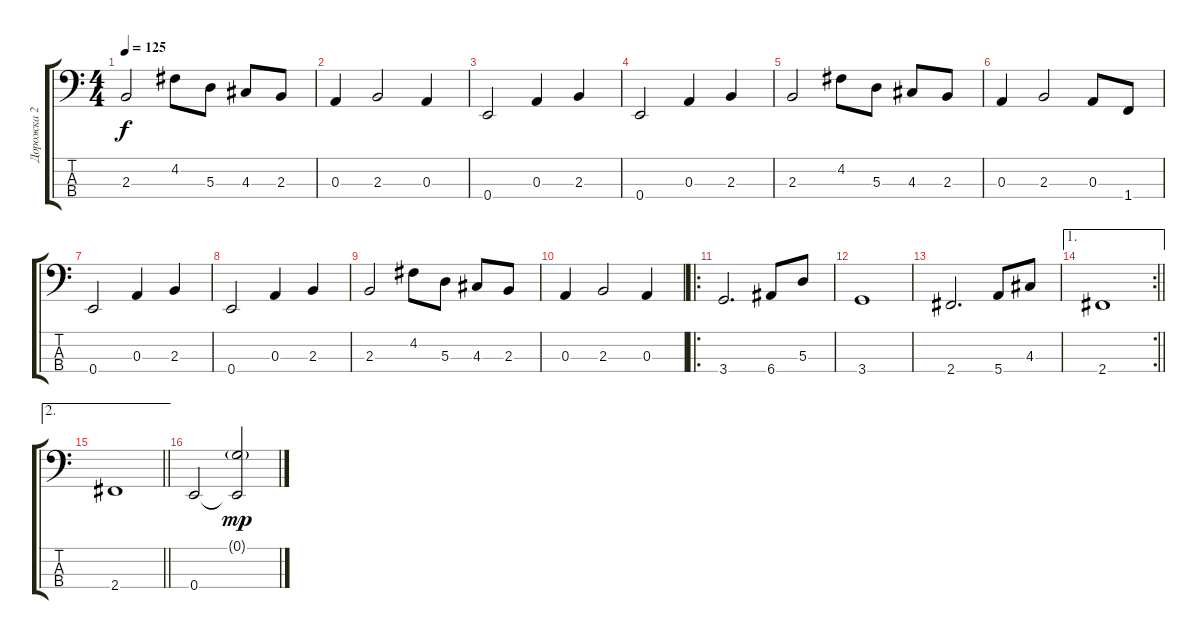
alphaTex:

\track ("Дорожка 2" "Дорожка 2") {instrument slapbass2}
\staff {score tabs}
\tuning (G2 D2 A1 E1) {hide}
\ts (4 4)
\tempo 125
\clef f4
\ks c
2.3.2{dy f} 4.2.8 5.3.8 4.3.8 2.3.8 |
0.3.4 2.3.2 0.3.4 |
0.4.2 0.3.4 2.3.4 |
0.4.2 0.3.4 2.3.4 |
2.3.2 4.2.8 5.3.8 4.3.8 2.3.8 |
0.3.4 2.3.2 0.3.8 1.4.8 |
0.4.2 0.3.4 2.3.4 |
0.4.2 0.3.4 2.3.4 |
2.3.2 4.2.8 5.3.8 4.3.8 2.3.8 |
0.3.4 2.3.2 0.3.4 |
\ro
3.4.2{d} 6.4.8 5.3.8 |
3.4.1 |
2.4.2{d} 5.4.8 4.3.8 |
\ae 1
\rc 2
\barLineRight lightlight
2.4.1 |
\ae 2
\barLineRight lightlight
2.4.1 |
0.4.2 (0.1{g} 0.4{t}).2{dy mp}
